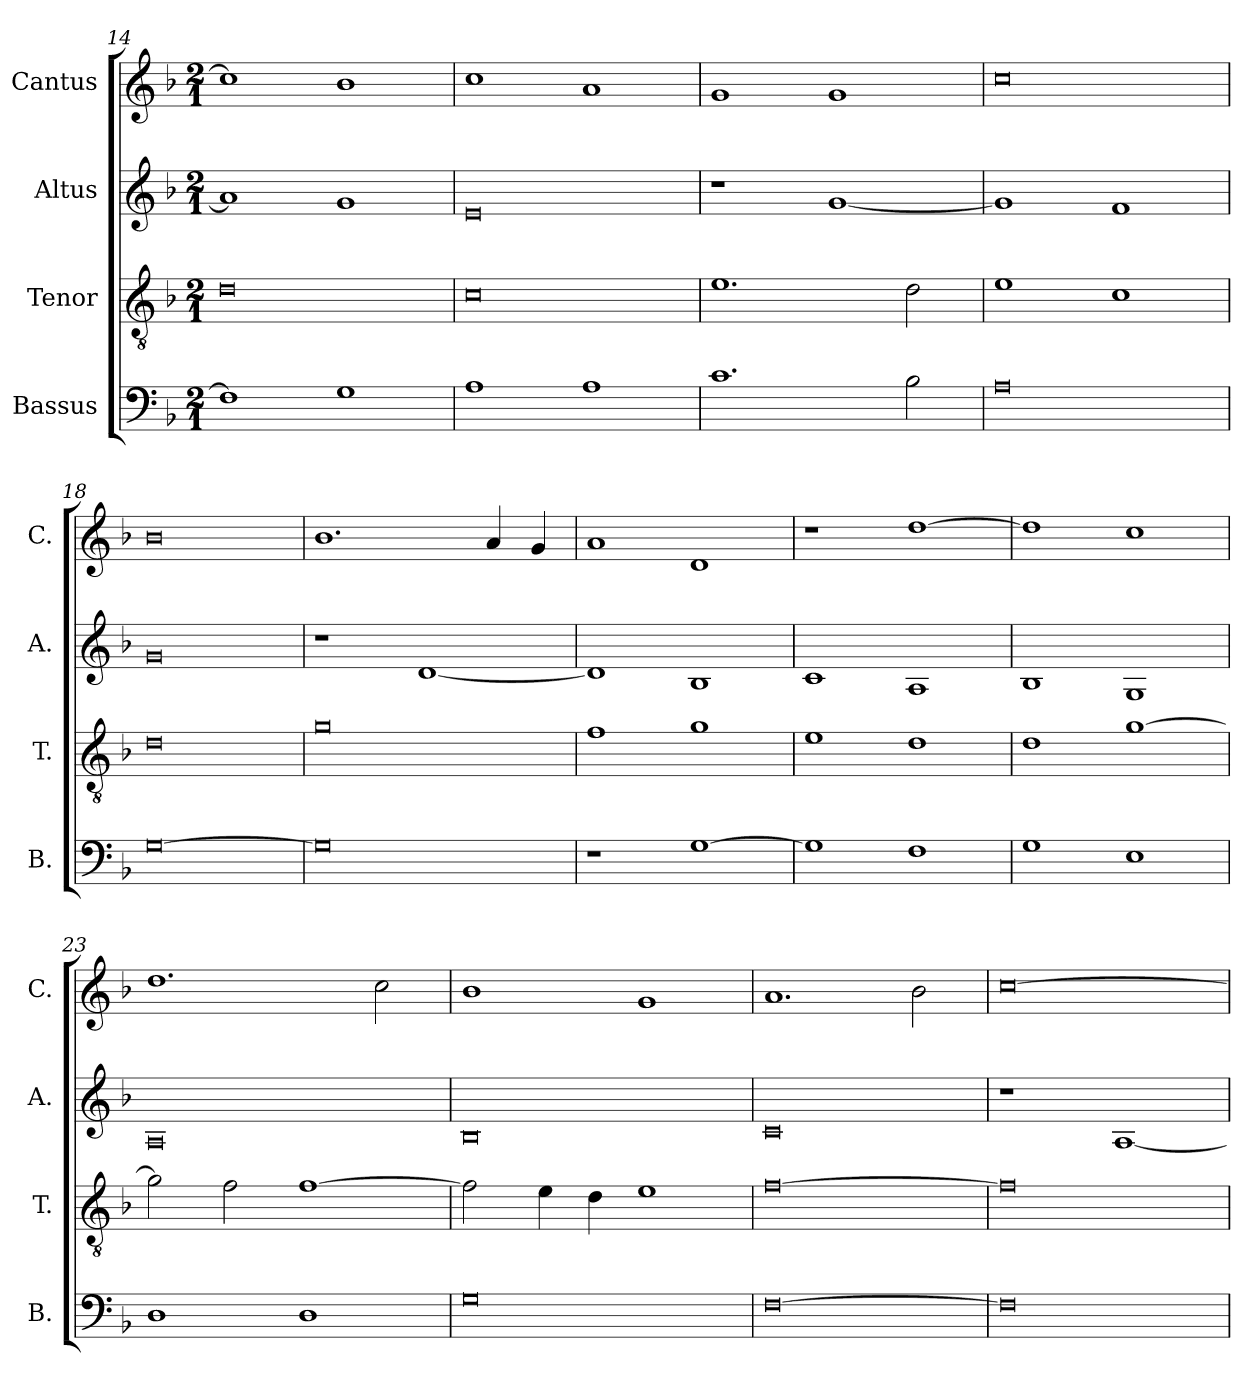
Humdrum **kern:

**kern	**kern	**kern	**kern
*part4	*part3	*part2	*part1
*staff4	*staff3	*staff2	*staff1
*I"Bassus	*I"Tenor	*I"Altus	*I"Cantus
*I'B.	*I'T.	*I'A.	*I'C.
*clefF4	*clefGv2	*clefG2	*clefG2
*k[b-]	*k[b-]	*k[b-]	*k[b-]
*M2/1	*M2/1	*M2/1	*M2/1
=14	=14	=14	=14
1F]	0d	1a]	1cc]
1G	.	1g	1b-
=15	=15	=15	=15
1A	0c	0e	1cc
1A	.	.	1a
=16	=16	=16	=16
1.c	1.e	1r	1g
.	.	[1g	1g
2B-\	2d\	.	.
=17	=17	=17	=17
0A	1e	1g]	0cc
.	1c	1f	.
=18	=18	=18	=18
[0G	0d	0g	0b-
=19	=19	=19	=19
0G]	0g	1r	1.b-
.	.	[1d	.
.	.	.	4a/
.	.	.	4g/
=20	=20	=20	=20
1r	1f	1d]	1a
[1G	1g	1B-	1d
=21	=21	=21	=21
1G]	1e	1c	1r
1F	1d	1A	[1dd
=22	=22	=22	=22
1G	1d	1B-	1dd]
1E	[1g	1G	1cc
=23	=23	=23	=23
1D	2g\]	0A	1.dd
.	2f\	.	.
1D	[1f	.	.
.	.	.	2cc\
=24	=24	=24	=24
0G	2f\]	0B-	1b-
.	4e\	.	.
.	4d\	.	.
.	1e	.	1g
=25	=25	=25	=25
[0F	[0f	0c	1.a
.	.	.	2b-\
=26	=26	=26	=26
0F]	0f]	1r	[0cc
.	.	[1A	.
=	=	=	=
*-	*-	*-	*-
